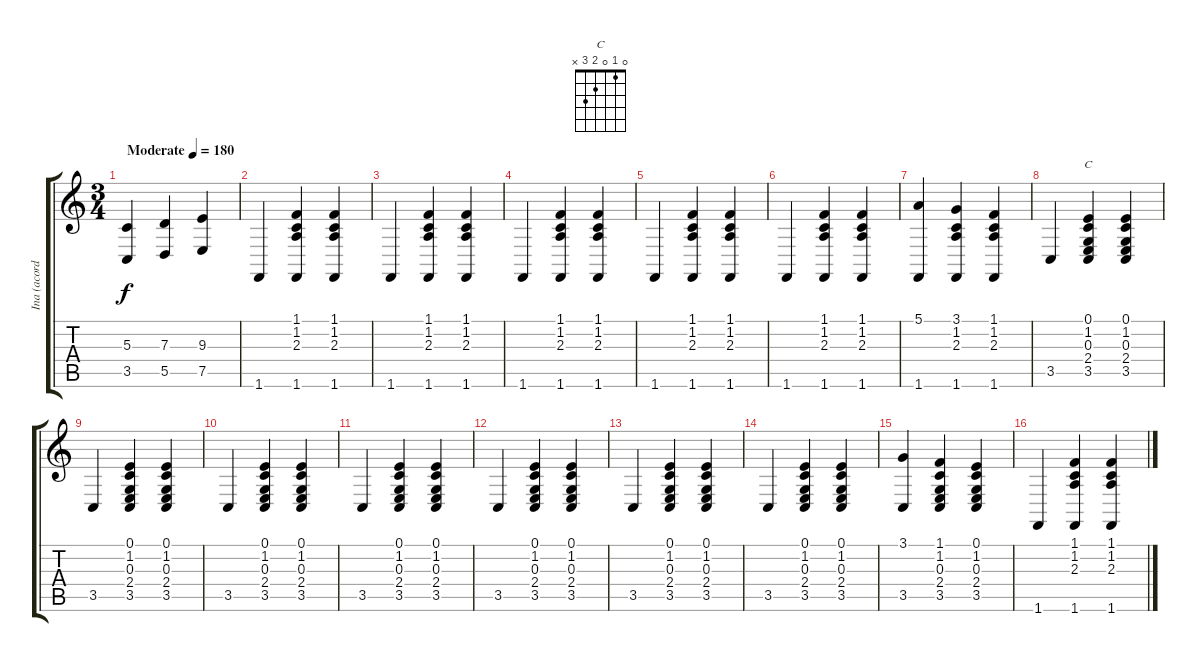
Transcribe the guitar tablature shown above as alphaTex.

\track ("Ina (acordeón)" "Ina (acord") {instrument accordion}
\staff {score tabs}
\tuning (E4 B3 G3 D3 A2 E2) {hide}
\chord ("C" 0 1 0 2 3 x)
\ts (3 4)
\tempo (180 "Moderate")
\clef g2
\ks c
(5.3 3.5).4{dy f instrument accordion} (7.3 5.5).4 (9.3 7.5).4 |
1.6.4 (1.1 1.2 2.3 1.6).4 (1.1 1.2 2.3 1.6).4 |
1.6.4 (1.1 1.2 2.3 1.6).4 (1.1 1.2 2.3 1.6).4 |
1.6.4 (1.1 1.2 2.3 1.6).4 (1.1 1.2 2.3 1.6).4 |
1.6.4 (1.1 1.2 2.3 1.6).4 (1.1 1.2 2.3 1.6).4 |
1.6.4 (1.1 1.2 2.3 1.6).4 (1.1 1.2 2.3 1.6).4 |
(5.1 1.6).4 (3.1 1.2 2.3 1.6).4 (1.1 1.2 2.3 1.6).4 |
3.5.4 (0.1 1.2 0.3 2.4 3.5).4{ch "C"} (0.1 1.2 0.3 2.4 3.5).4 |
3.5.4 (0.1 1.2 0.3 2.4 3.5).4 (0.1 1.2 0.3 2.4 3.5).4 |
3.5.4 (0.1 1.2 0.3 2.4 3.5).4 (0.1 1.2 0.3 2.4 3.5).4 |
3.5.4 (0.1 1.2 0.3 2.4 3.5).4 (0.1 1.2 0.3 2.4 3.5).4 |
3.5.4 (0.1 1.2 0.3 2.4 3.5).4 (0.1 1.2 0.3 2.4 3.5).4 |
3.5.4 (0.1 1.2 0.3 2.4 3.5).4 (0.1 1.2 0.3 2.4 3.5).4 |
3.5.4 (0.1 1.2 0.3 2.4 3.5).4 (0.1 1.2 0.3 2.4 3.5).4 |
(3.1 3.5).4 (1.1 1.2 0.3 2.4 3.5).4 (0.1 1.2 0.3 2.4 3.5).4 |
1.6.4 (1.1 1.2 2.3 1.6).4 (1.1 1.2 2.3 1.6).4
